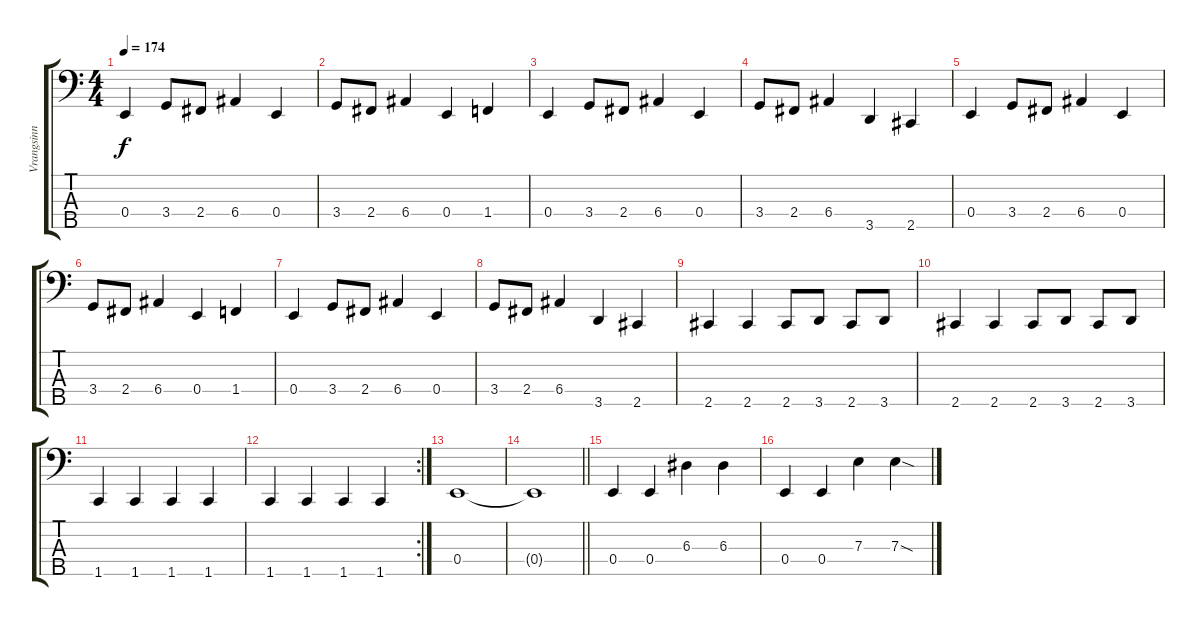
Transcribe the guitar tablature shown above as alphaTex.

\track ("Vrangsinn - Bass" "Vrangsinn ") {instrument electricbassfinger}
\staff {score tabs}
\tuning (G2 D2 A1 E1 B0) {hide}
\ts (4 4)
\tempo 174
\clef f4
\ks c
0.4.4{dy f} 3.4.8 2.4.8 6.4.4 0.4.4 |
3.4.8 2.4.8 6.4.4 0.4.4 1.4.4 |
0.4.4 3.4.8 2.4.8 6.4.4 0.4.4 |
3.4.8 2.4.8 6.4.4 3.5.4 2.5.4 |
0.4.4 3.4.8 2.4.8 6.4.4 0.4.4 |
3.4.8 2.4.8 6.4.4 0.4.4 1.4.4 |
0.4.4 3.4.8 2.4.8 6.4.4 0.4.4 |
3.4.8 2.4.8 6.4.4 3.5.4 2.5.4 |
2.5.4 2.5.4 2.5.8 3.5.8 2.5.8 3.5.8 |
2.5.4 2.5.4 2.5.8 3.5.8 2.5.8 3.5.8 |
1.5.4 1.5.4 1.5.4 1.5.4 |
\rc 2
1.5.4 1.5.4 1.5.4 1.5.4 |
0.4.1 |
\barLineRight lightlight
0.4{t}.1 |
0.4.4 0.4.4 6.3.4 6.3.4 |
0.4.4 0.4.4 7.3.4 7.3{sod}.4
